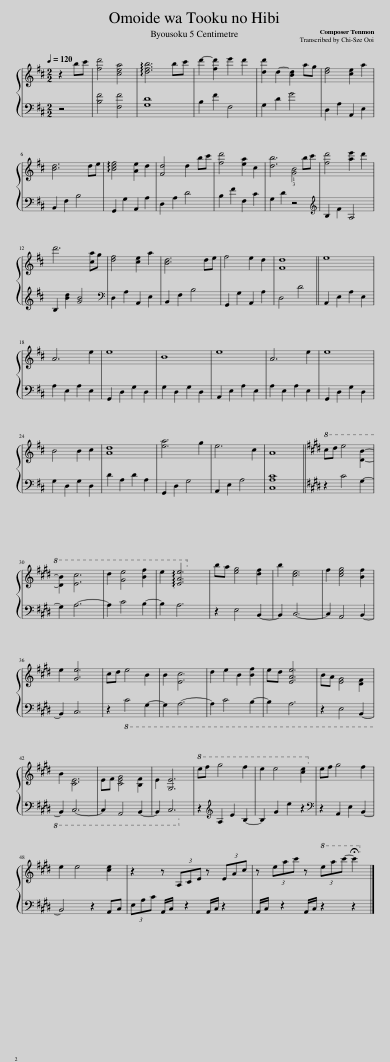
X:1
%%score { ( 1 3 ) | ( 2 4 ) }
L:1/8
Q:1/4=120
M:2/2
I:linebreak $
K:D
V:1 treble
V:3 treble
V:2 bass
V:4 bass
V:1
 z2 bc' | [fd']4 [cea]4 | !arpeggio![dfb]6 bc' | d'2- [fd']2 e'2 d'2 | [dd']2 d2- [Bd]2 ag | %5
 [df]4 [ce]2 a2 |$ [Bd]6 de | !arpeggio![Bdf]4 [Ae]2 d2 | [Fd]4 d2 bc' | [fd']4 [ea]2 c2 | %10
 [db]6 bc' | [fd']4 [ae']2 d'2 |$ d'6 [ca]g | [df]4 [ce]2 a2 | [Bd]6 de | %15
 f4 e2 d2 | d8 || e8 |$ A6 e2 | e8 | %20
 B8 | e8 | A6 e2 | e8 |$ B4 B2 c2 | %25
 [Ad]8 | [ea]6 g2 | e6 c2 | A8 ||[K:E]!8va(! c'd' e'4 [db]2- |$ %30
 [db]2 [ec']6 | d'2 [ge']4 [bf']2 | e'2 !arpeggio![eae']6!8va)! | ba [eg]4 [df]2 | b2 [ce]6 | %35
 f2 [ceg]4 [Bf]2 |$ e2 [Ge]6 | cd e4 B2 | B2 [Ec]6 | d2 e2 B2 [Bf]2 | %40
 ed [EAe]6 | BA [EG]4 [DF]2 |$ B2 [CE]6 | EF [CEG]4 [B,F]2 | E2 [G,E]6 | %45
!8va(! e'f' g'4 f'2 | e'2 e'4 [c'e']2!8va)! | ef g4 f2 |$ e2 e4 [ce]2 | z2 z (3A,CE z (3EAc | %50
 z (3eac' z!8va(! (3e'a'c''- !fermata!c''2!8va)! |] %51
V:2
 z4 | [B,F]4 [F,F]4 | [G,D]8 | B,2 F2 F,4 | G,2 D2 G4 | %5
 D,2 A,2 A,,2 E,2 |$ B,,2 F,2 B,4 | G,,2 G,2 A,,2 A,2 | D,2 A,2 D4 | B,2 F2 F,2 C2 | %10
 G,2 D2 z4 |[K:treble] B,2 F2 A,4 |$ B,2 [Bd]2 [GB]4 |[K:bass] D,2 A,2 A,,2 E,2 | B,,2 F,2 B,4 | %15
 G,,2 G,2 A,,2 A,2 |[I:staff -1] F8 ||[I:staff +1] A,,2 E,2 A,2 E,2 |$ A,2 E,2 A,2 E,2 | G,,2 D,2 G,2 D,2 | %20
 G,2 D,2 G,2 D,2 | A,,2 E,2 A,2 E,2 | A,2 E,2 A,2 E,2 | G,,2 D,2 G,2 D,2 |$ G,2 D,2 G,2 D,2 | %25
 D2 A,2 D2 A,2 | G,,2 D,2 G,4 | A,,2 E,2 A,4 | [C,A,C]8 ||[K:E] z2 C4 G,2- |$ %30
 G,2 A,6- | A,2 C4 B,2- | B,2 A,6 | z2 E,4 B,,2- | B,,2 C,6- | %35
 C,2 A,,4 B,,2- |$ B,,2 C,6 | z2!8vb(! C,4 G,,2- | G,,2 A,,6- | A,,2 C,4 B,,2- | %40
 B,,2 A,,6 | z2 E,,4 B,,,2- |$ B,,,2 C,,6- | C,,2 A,,,4 B,,,2- | B,,,2 C,,6!8vb)! | %45
 z2[K:treble] A,2 E2 B,2- | B,2 G2 e2 z2 |[K:bass] z2 A,,2 E,2 B,,2- |$ B,,4 z2 A,,C, | (3E,A,C A,,/C,/ z2 A,,/C,/ z2 | %50
 A,,/C,/ z2 A,,/C,/ z2 z2 |] %51
V:3
 x4 | x8 | x8 | x8 | x8 | %5
 x8 |$ x8 | x8 | x8 | x8 | %10
 x4 !3!!1![GB]4 | x8 |$ x8 | x8 | x8 | %15
 x8 | x8 || x8 |$ x8 | x8 | %20
 x8 | x8 | x8 | x8 |$ x8 | %25
 x8 | x8 | x8 | x8 ||[K:E]!8va(! x8 |$ %30
 x8 | x8 | x8!8va)! | x8 | x8 | %35
 x8 |$ x8 | x8 | x8 | x8 | %40
 x8 | x8 |$ x8 | x8 | x8 | %45
!8va(! x8 | x8!8va)! | x8 |$ x8 | x8 | %50
 x4!8va(! x4!8va)! |] %51
V:4
 x4 | x8 | x8 | x8 | x8 | %5
 x8 |$ x8 | x8 | x8 | x8 | %10
 x8 |[K:treble] x8 |$ x8 |[K:bass] x8 | x8 | %15
 x8 | D,4 D4 || x8 |$ x8 | x8 | %20
 x8 | x8 | x8 | x8 |$ x8 | %25
 x8 | x8 | x8 | x8 ||[K:E] x8 |$ %30
 x8 | x8 | x8 | x8 | x8 | %35
 x8 |$ x8 | x2!8vb(! x6 | x8 | x8 | %40
 x8 | x8 |$ x8 | x8 | x8!8vb)! | %45
 x2[K:treble] x6 | x8 |[K:bass] x8 |$ x8 | x8 | %50
 x8 |] %51
